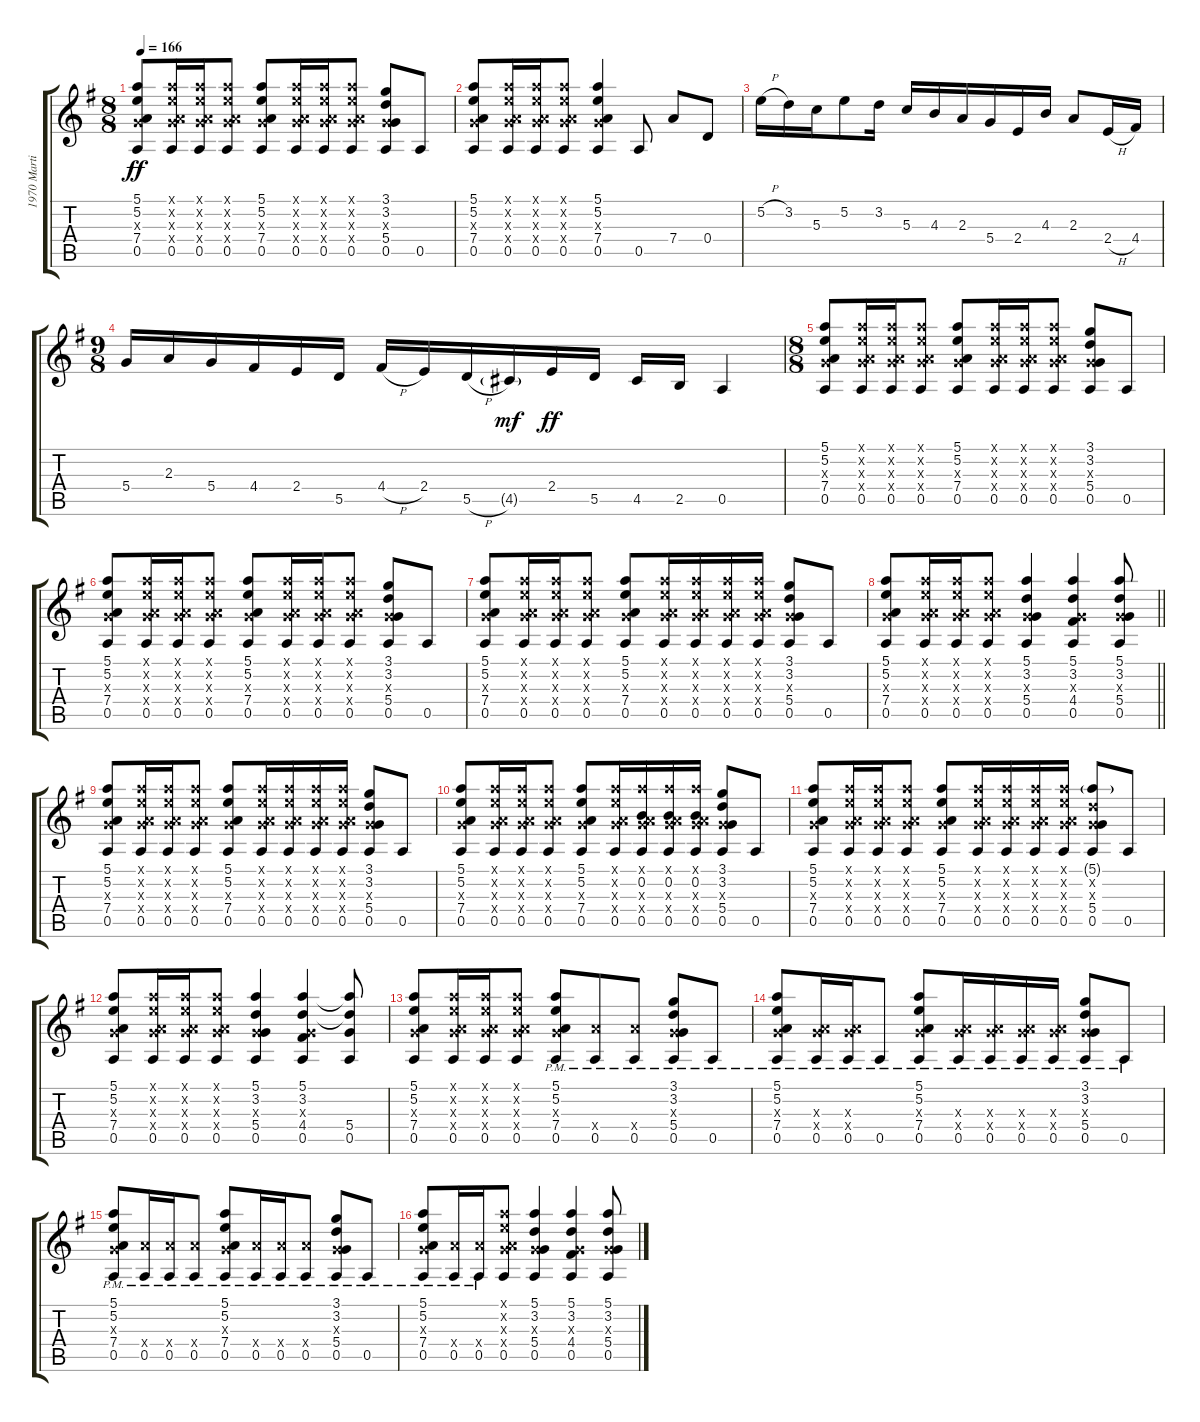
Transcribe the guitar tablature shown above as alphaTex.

\track ("1970 Martin 000-18" "1970 Marti") {instrument acousticguitarsteel}
\staff {score tabs}
\tuning (E4 B3 G3 D3 A2 E2) {hide}
\ts (8 8)
\tempo 166
\clef g2
\ks g
(5.1 5.2 0.3{x} 7.4 0.5).8{dy ff} (5.1{x} 5.2{x} 0.3{x} 7.4{x} 0.5).16 (5.1{x} 5.2{x} 0.3{x} 7.4{x} 0.5).16 (5.1{x} 5.2{x} 0.3{x} 7.4{x} 0.5).8 (5.1 5.2 0.3{x} 7.4 0.5).8 (5.1{x} 5.2{x} 0.3{x} 7.4{x} 0.5).16 (5.1{x} 5.2{x} 0.3{x} 7.4{x} 0.5).16 (5.1{x} 5.2{x} 0.3{x} 7.4{x} 0.5).8 (3.1 3.2 0.3{x} 5.4 0.5).8 0.5.8 |
(5.1 5.2 0.3{x} 7.4 0.5).8 (5.1{x} 5.2{x} 0.3{x} 7.4{x} 0.5).16 (5.1{x} 5.2{x} 0.3{x} 7.4{x} 0.5).16 (5.1{x} 5.2{x} 0.3{x} 7.4{x} 0.5).8 (5.1 5.2 0.3{x} 7.4 0.5).4 0.5.8 7.4.8 0.4.8 |
5.2{h}.16 3.2.16 5.3.16 5.2.8 3.2.16 5.3.16 4.3.16 2.3.16 5.4.16 2.4.16 4.3.16 2.3.8 2.4{h}.16 4.4.16 |
\ts (9 8)
5.4.16 2.3.16 5.4.16 4.4.16 2.4.16 5.5.16 4.4{h}.16 2.4.16 5.5{h}.16 4.5{g}.16{dy mf} 2.4.16{dy ff} 5.5.16 4.5.16 2.5.16 0.5.4 |
\ts (8 8)
(5.1 5.2 0.3{x} 7.4 0.5).8 (5.1{x} 5.2{x} 0.3{x} 7.4{x} 0.5).16 (5.1{x} 5.2{x} 0.3{x} 7.4{x} 0.5).16 (5.1{x} 5.2{x} 0.3{x} 7.4{x} 0.5).8 (5.1 5.2 0.3{x} 7.4 0.5).8 (5.1{x} 5.2{x} 0.3{x} 7.4{x} 0.5).16 (5.1{x} 5.2{x} 0.3{x} 7.4{x} 0.5).16 (5.1{x} 5.2{x} 0.3{x} 7.4{x} 0.5).8 (3.1 3.2 0.3{x} 5.4 0.5).8 0.5.8 |
(5.1 5.2 0.3{x} 7.4 0.5).8 (5.1{x} 5.2{x} 0.3{x} 7.4{x} 0.5).16 (5.1{x} 5.2{x} 0.3{x} 7.4{x} 0.5).16 (5.1{x} 5.2{x} 0.3{x} 7.4{x} 0.5).8 (5.1 5.2 0.3{x} 7.4 0.5).8 (5.1{x} 5.2{x} 0.3{x} 7.4{x} 0.5).16 (5.1{x} 5.2{x} 0.3{x} 7.4{x} 0.5).16 (5.1{x} 5.2{x} 0.3{x} 7.4{x} 0.5).8 (3.1 3.2 0.3{x} 5.4 0.5).8 0.5.8 |
(5.1 5.2 0.3{x} 7.4 0.5).8 (5.1{x} 5.2{x} 0.3{x} 7.4{x} 0.5).16 (5.1{x} 5.2{x} 0.3{x} 7.4{x} 0.5).16 (5.1{x} 5.2{x} 0.3{x} 7.4{x} 0.5).8 (5.1 5.2 0.3{x} 7.4 0.5).8 (5.1{x} 5.2{x} 0.3{x} 7.4{x} 0.5).16 (5.1{x} 5.2{x} 0.3{x} 7.4{x} 0.5).16 (5.1{x} 5.2{x} 0.3{x} 7.4{x} 0.5).16 (5.1{x} 5.2{x} 0.3{x} 7.4{x} 0.5).16 (3.1 3.2 0.3{x} 5.4 0.5).8 0.5.8 |
\barLineRight lightlight
(5.1 5.2 0.3{x} 7.4 0.5).8 (5.1{x} 5.2{x} 0.3{x} 7.4{x} 0.5).16 (5.1{x} 5.2{x} 0.3{x} 7.4{x} 0.5).16 (5.1{x} 5.2{x} 0.3{x} 7.4{x} 0.5).8 (5.1 3.2 0.3{x} 5.4 0.5).4 (5.1 3.2 0.3{x} 4.4 0.5).4 (5.1 3.2 0.3{x} 5.4 0.5).8 |
(5.1 5.2 0.3{x} 7.4 0.5).8 (5.1{x} 5.2{x} 0.3{x} 7.4{x} 0.5).16 (5.1{x} 5.2{x} 0.3{x} 7.4{x} 0.5).16 (5.1{x} 5.2{x} 0.3{x} 7.4{x} 0.5).8 (5.1 5.2 0.3{x} 7.4 0.5).8 (5.1{x} 5.2{x} 0.3{x} 7.4{x} 0.5).16 (5.1{x} 5.2{x} 0.3{x} 7.4{x} 0.5).16 (5.1{x} 5.2{x} 0.3{x} 7.4{x} 0.5).16 (5.1{x} 5.2{x} 0.3{x} 7.4{x} 0.5).16 (3.1 3.2 0.3{x} 5.4 0.5).8 0.5.8 |
(5.1 5.2 0.3{x} 7.4 0.5).8 (5.1{x} 5.2{x} 0.3{x} 7.4{x} 0.5).16 (5.1{x} 5.2{x} 0.3{x} 7.4{x} 0.5).16 (5.1{x} 5.2{x} 0.3{x} 7.4{x} 0.5).8 (5.1 5.2 0.3{x} 7.4 0.5).8 (5.1{x} 5.2{x} 0.3{x} 7.4{x} 0.5).16 (5.1{x} 0.2 0.3{x} 7.4{x} 0.5).16 (5.1{x} 0.2 0.3{x} 7.4{x} 0.5).16 (5.1{x} 0.2 0.3{x} 7.4{x} 0.5).16 (3.1 3.2 0.3{x} 5.4 0.5).8 0.5.8 |
(5.1 5.2 0.3{x} 7.4 0.5).8 (5.1{x} 5.2{x} 0.3{x} 7.4{x} 0.5).16 (5.1{x} 5.2{x} 0.3{x} 7.4{x} 0.5).16 (5.1{x} 5.2{x} 0.3{x} 7.4{x} 0.5).8 (5.1 5.2 0.3{x} 7.4 0.5).8 (5.1{x} 5.2{x} 0.3{x} 7.4{x} 0.5).16 (5.1{x} 5.2{x} 0.3{x} 7.4{x} 0.5).16 (5.1{x} 5.2{x} 0.3{x} 7.4{x} 0.5).16 (5.1{x} 5.2{x} 0.3{x} 7.4{x} 0.5).16 (5.1{g} 3.2{x} 0.3{x} 5.4 0.5).8 0.5.8 |
(5.1 5.2 0.3{x} 7.4 0.5).8 (5.1{x} 5.2{x} 0.3{x} 7.4{x} 0.5).16 (5.1{x} 5.2{x} 0.3{x} 7.4{x} 0.5).16 (5.1{x} 5.2{x} 0.3{x} 7.4{x} 0.5).8 (5.1 3.2 0.3{x} 5.4 0.5).4 (5.1 3.2 0.3{x} 4.4 0.5).4 (5.1{t} 3.2{t} 5.4 0.5).8 |
(5.1 5.2 0.3{x} 7.4 0.5).8 (5.1{x} 5.2{x} 0.3{x} 7.4{x} 0.5).16 (5.1{x} 5.2{x} 0.3{x} 7.4{x} 0.5).16 (5.1{x} 5.2{x} 0.3{x} 7.4{x} 0.5).8 (5.1{pm} 5.2{pm} 0.3{pm x} 7.4{pm} 0.5{pm}).8 (7.4{pm x} 0.5{pm}).8 (7.4{pm x} 0.5{pm}).8 (3.1{pm} 3.2{pm} 0.3{pm x} 5.4{pm} 0.5{pm}).8 0.5{pm}.8 |
(5.1{pm} 5.2{pm} 0.3{pm x} 7.4{pm} 0.5{pm}).8 (0.3{pm x} 7.4{pm x} 0.5{pm}).16 (0.3{pm x} 7.4{pm x} 0.5{pm}).16 0.5{pm}.8 (5.1{pm} 5.2{pm} 0.3{pm x} 7.4{pm} 0.5{pm}).8 (0.3{pm x} 7.4{pm x} 0.5{pm}).16 (0.3{pm x} 7.4{pm x} 0.5{pm}).16 (0.3{pm x} 7.4{pm x} 0.5{pm}).16 (0.3{pm x} 7.4{pm x} 0.5{pm}).16 (3.1{pm} 3.2{pm} 0.3{pm x} 5.4{pm} 0.5{pm}).8 0.5{pm}.8 |
(5.1{pm} 5.2{pm} 0.3{pm x} 7.4{pm} 0.5{pm}).8 (7.4{pm x} 0.5{pm}).16 (7.4{pm x} 0.5{pm}).16 (7.4{pm x} 0.5{pm}).8 (5.1{pm} 5.2{pm} 0.3{pm x} 7.4{pm} 0.5{pm}).8 (7.4{pm x} 0.5{pm}).16 (7.4{pm x} 0.5{pm}).16 (7.4{pm x} 0.5{pm}).8 (3.1{pm} 3.2{pm} 0.3{pm x} 5.4{pm} 0.5{pm}).8 0.5{pm}.8 |
(5.1{pm} 5.2{pm} 0.3{pm x} 7.4{pm} 0.5{pm}).8 (7.4{pm x} 0.5{pm}).16 (7.4{pm x} 0.5{pm}).16 (5.1{x} 5.2{x} 0.3{x} 7.4{x} 0.5).8 (5.1 3.2 0.3{x} 5.4 0.5).4 (5.1 3.2 0.3{x} 4.4 0.5).4 (5.1 3.2 0.3{x} 5.4 0.5).8
